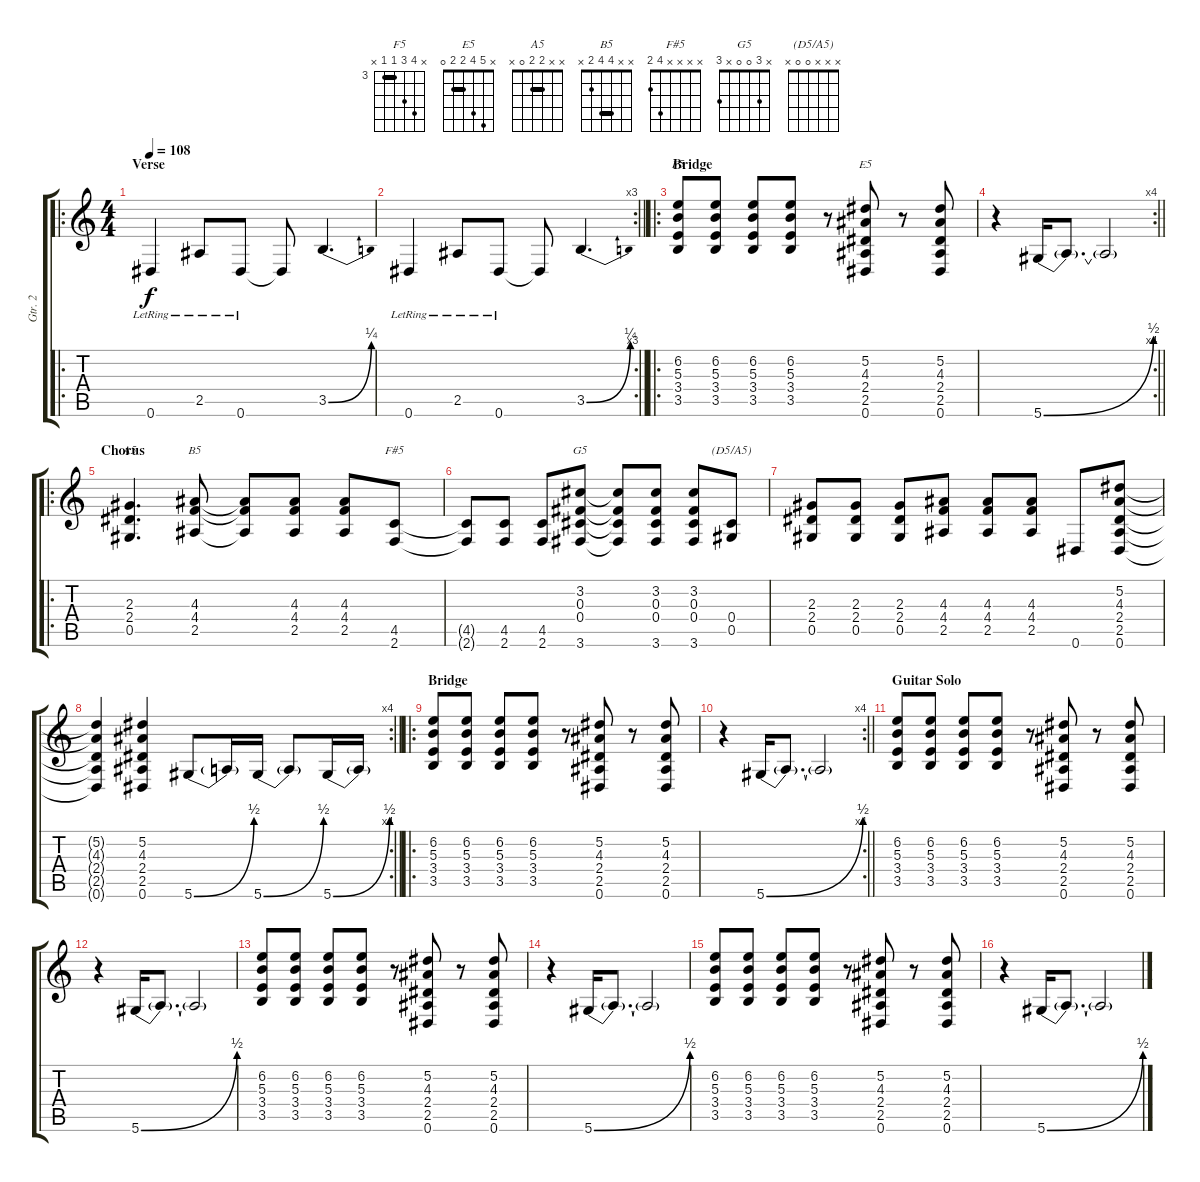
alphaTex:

\track ("Gtr. 2" "Gtr. 2") {instrument distortionguitar}
\staff {score tabs}
\tuning (Eb4 Bb3 Gb3 Db3 Ab2 Eb2) {hide}
\chord ("F5" x 6 5 3 3 x) {firstfret 3 barre 3}
\chord ("E5" x 5 4 2 2 0) {barre 2}
\chord ("A5" x x 2 2 0 x) {barre 2}
\chord ("B5" x x 4 4 2 x) {barre 4}
\chord ("F#5" x x x x 4 2)
\chord ("G5" x 3 0 0 x 3)
\chord ("(D5/A5)" x x x 0 0 x)
\ro
\ts (4 4)
\section ("" "Verse")
\tempo 108
\clef g2
\ks c
0.6{lr}.4{dy f} 2.5{lr}.8 0.6{lr}.8 0.6{t}.8 3.5{be (bend 0 0 60 1)}.4{d} |
\rc 3
\barLineRight lightlight
0.6{lr}.4 2.5{lr}.8 0.6{lr}.8 0.6{t}.8 3.5{be (bend 0 0 60 1)}.4{d} |
\ro
\section ("" "Bridge")
(6.2 5.3 3.4 3.5).8{ch "F5"} (6.2 5.3 3.4 3.5).8 (6.2 5.3 3.4 3.5).8 (6.2 5.3 3.4 3.5).8 r.8 (5.2 4.3 2.4 2.5 0.6).8{ch "E5"} r.8 (5.2 4.3 2.4 2.5 0.6).8 |
\rc 4
\barLineRight lightlight
r.4 5.6{be (bend 0 0 60 2)}.16 5.6{t}.8{d} 5.6{t}.2 |
\ro
\section ("" "Chorus")
(2.3 2.4 0.5).4{d ch "A5"} (4.3 4.4 2.5).8{ch "B5"} (4.3{t} 4.4{t} 2.5{t}).8 (4.3 4.4 2.5).8 (4.3 4.4 2.5).8 (4.5 2.6).8{ch "F#5"} |
(4.5{t} 2.6{t}).8 (4.5 2.6).8 (4.5 2.6).8 (3.2 0.3 0.4 3.6).8{ch "G5"} (3.2{t} 0.3{t} 0.4{t} 3.6{t}).8 (3.2 0.3 0.4 3.6).8 (3.2 0.3 0.4 3.6).8 (0.4 0.5).8{ch "(D5/A5)"} |
(2.3 2.4 0.5).8 (2.3 2.4 0.5).8 (2.3 2.4 0.5).8 (4.3 4.4 2.5).8 (4.3 4.4 2.5).8 (4.3 4.4 2.5).8 0.6.8 (5.2 4.3 2.4 2.5 0.6).8 |
\rc 4
\barLineRight lightlight
(5.2{t} 4.3{t} 2.4{t} 2.5{t} 0.6{t}).4 (5.2 4.3 2.4 2.5 0.6).4 5.6{be (bend 0 0 60 2)}.8 5.6{t}.16 5.6{be (bend 0 0 60 2)}.16 5.6{t}.8 5.6{be (bend 0 0 60 2)}.16 5.6{t}.16 |
\ro
\section ("" "Bridge")
(6.2 5.3 3.4 3.5).8 (6.2 5.3 3.4 3.5).8 (6.2 5.3 3.4 3.5).8 (6.2 5.3 3.4 3.5).8 r.8 (5.2 4.3 2.4 2.5 0.6).8 r.8 (5.2 4.3 2.4 2.5 0.6).8 |
\rc 4
\barLineRight lightlight
r.4 5.6{be (bend 0 0 60 2)}.16 5.6{t}.8{d} 5.6{t}.2 |
\section ("" "Guitar Solo")
(6.2 5.3 3.4 3.5).8 (6.2 5.3 3.4 3.5).8 (6.2 5.3 3.4 3.5).8 (6.2 5.3 3.4 3.5).8 r.8 (5.2 4.3 2.4 2.5 0.6).8 r.8 (5.2 4.3 2.4 2.5 0.6).8 |
r.4 5.6{be (bend 0 0 60 2)}.16 5.6{t}.8{d} 5.6{t}.2 |
(6.2 5.3 3.4 3.5).8 (6.2 5.3 3.4 3.5).8 (6.2 5.3 3.4 3.5).8 (6.2 5.3 3.4 3.5).8 r.8 (5.2 4.3 2.4 2.5 0.6).8 r.8 (5.2 4.3 2.4 2.5 0.6).8 |
r.4 5.6{be (bend 0 0 60 2)}.16 5.6{t}.8{d} 5.6{t}.2 |
(6.2 5.3 3.4 3.5).8 (6.2 5.3 3.4 3.5).8 (6.2 5.3 3.4 3.5).8 (6.2 5.3 3.4 3.5).8 r.8 (5.2 4.3 2.4 2.5 0.6).8 r.8 (5.2 4.3 2.4 2.5 0.6).8 |
r.4 5.6{be (bend 0 0 60 2)}.16 5.6{t}.8{d} 5.6{t}.2
